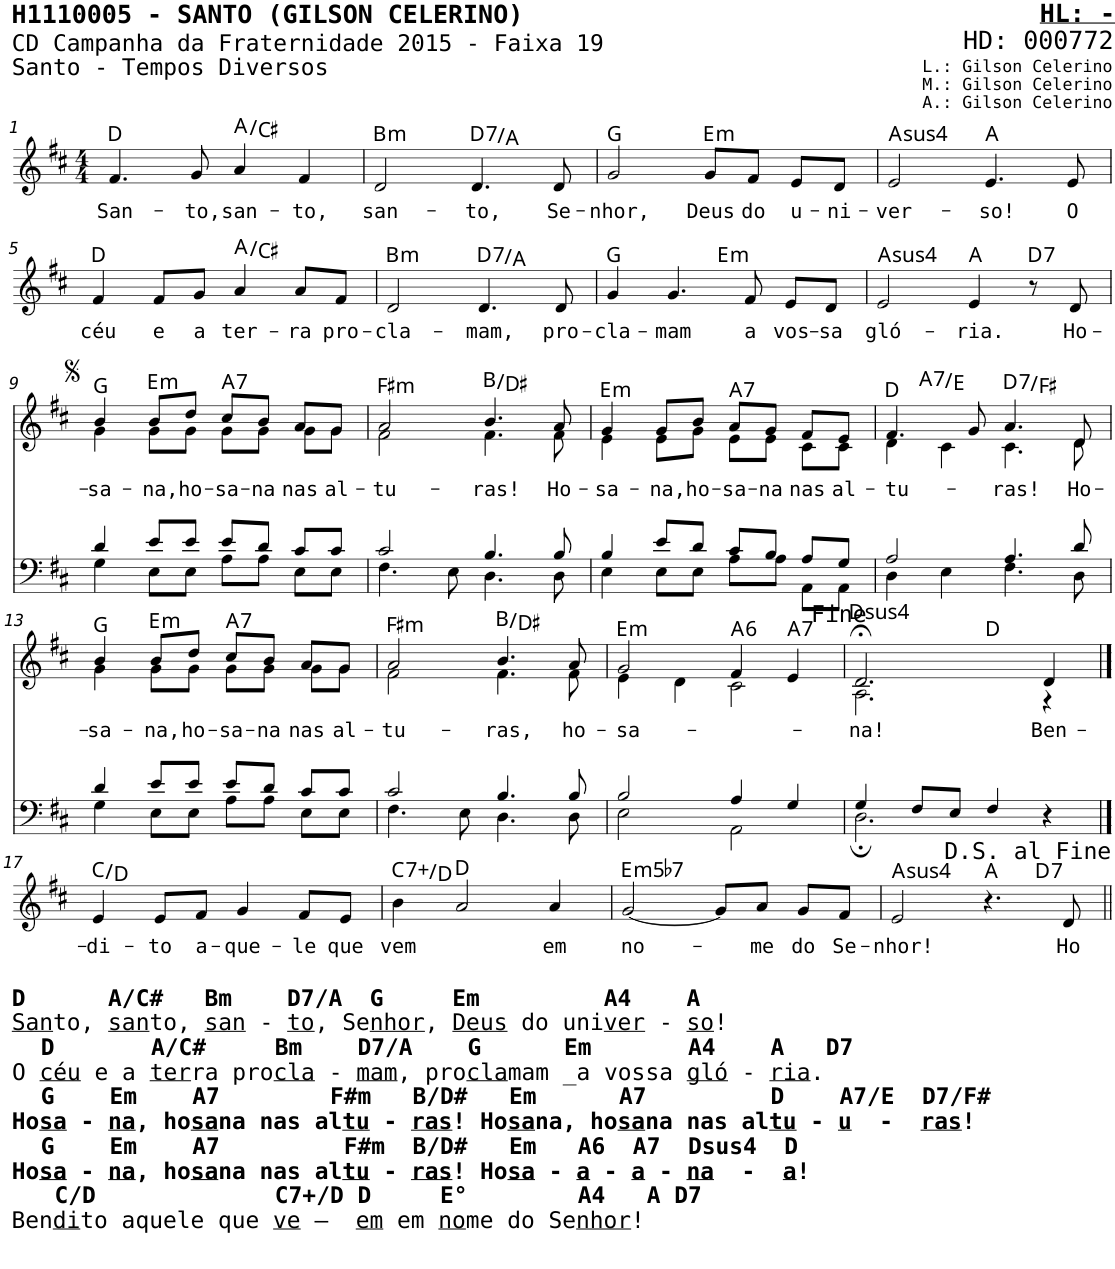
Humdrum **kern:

**kern	**kern	**text	**harte
*part2	*part1	*part1	*part1
*staff2	*staff1	*staff1	*
*I"Homens	*I"Mulheres	*	*
*stria5	*stria5	*	*
*clefF4	*clefG2	*	*
*k[f#c#]	*k[f#c#]	*	*
*M4/4	*M4/4	*	*
=1	=1	=1	=1
!	!	!LO:LY:b	!
1r	4.f#/	San-	D:maj
!	!	!LO:LY:b	!
.	8g/	-to,	.
!	!	!LO:LY:b	!
.	4a/	san-	A:maj/3
!	!	!LO:LY:b	!
.	4f#/	-to,	.
=2	=2	=2	=2
!	!	!LO:LY:b	!LO:H:kt=m
1r	2d/	san-	B:min
!	!	!LO:LY:b	!LO:H:kt=7
.	4.d/	-to,	D:7/5
!	!	!LO:LY:b	!
.	8d/	Se-	.
=3	=3	=3	=3
!	!	!LO:LY:b	!
1r	2g/	-nhor,	G:maj
!	!	!LO:LY:b	!LO:H:kt=m
.	8g/L	Deus	E:min
!	!	!LO:LY:b	!
.	8f#/J	do	.
!	!	!LO:LY:b	!
.	8e/L	u-	.
!	!	!LO:LY:b	!
.	8d/J	-ni-	.
=4	=4	=4	=4
!	!	!LO:LY:b	!LO:H:kt=4
1r	2e/	-ver-	A:sus4
!	!	!LO:LY:b	!
.	4.e/	-so!	A:maj
!	!	!LO:LY:b	!
.	8e/	O	.
!!LO:LB:g=z
=5	=5	=5	=5
!	!	!LO:LY:b	!
1r	4f#/	céu	D:maj
!	!	!LO:LY:b	!
.	8f#/L	e	.
!	!	!LO:LY:b	!
.	8g/J	a	.
!	!	!LO:LY:b	!
.	4a/	ter-	A:maj/3
!	!	!LO:LY:b	!
.	8a/L	-ra	.
!	!	!LO:LY:b	!
.	8f#/J	pro-	.
=6	=6	=6	=6
!	!	!LO:LY:b	!LO:H:kt=m
1r	2d/	-cla-	B:min
!	!	!LO:LY:b	!LO:H:kt=7
.	4.d/	-mam,	D:7/5
!	!	!LO:LY:b	!
.	8d/	pro-	.
=7	=7	=7	=7
!	!	!LO:LY:b	!
*	*^	*	*
1r	4g/	2ryy	-cla-	G:maj
!	!	!	!LO:LY:b	!
.	4.g/	.	-mam	.
!	!	!	!	!LO:H:kt=m
.	.	2ryy	.	E:min
!	!	!	!LO:LY:b	!
.	8f#/	.	a	.
!	!	!	!LO:LY:b	!
.	8e/L	.	vos-	.
!	!	!	!LO:LY:b	!
.	8d/J	.	-sa	.
=8	=8	=8	=8	=8
!	!	!	!LO:LY:b	!LO:H:kt=4
*	*v	*v	*	*
1r	2e/	gló-	A:sus4
!	!	!LO:LY:b	!
.	4e/	-ria.	A:maj
!	!	!	!LO:H:kt=7
.	8r	.	D:7
!	!	!LO:LY:b	!
.	8d/	Ho-	.
!!LO:LB:g=z
=9	=9	=9	=9
*^	*	*	*
!	!	!	!LO:LY:b	!
*	*	*^	*	*
4d/	4G\	4b/	4g\	-sa-	G:maj
!	!	!	!	!LO:LY:b	!LO:H:kt=m
8e/L	8E\L	8b/L	8g\L	-na,	E:min
!	!	!	!	!LO:LY:b	!
8e/J	8E\J	8dd/J	8g\J	ho-	.
!	!	!	!	!LO:LY:b	!LO:H:kt=7
8e/L	8A\L	8cc#/L	8g\L	-sa-	A:7
!	!	!	!	!LO:LY:b	!
8d/J	8A\J	8b/J	8g\J	-na	.
!	!	!	!	!LO:LY:b	!
8c#/L	8E\L	8a/L	8g\L	nas	.
!	!	!	!	!LO:LY:b	!
8c#/J	8E\J	8g/J	8g\J	al-	.
=10	=10	=10	=10	=10	=10
!	!	!	!	!LO:LY:b	!LO:H:kt=m
2c#/	4.F#\	2a/	2f#\	-tu-	F#:min
.	8E\	.	.	.	.
!	!	!	!	!LO:LY:b	!
4.B/	4.D\	4.b/	4.f#\	-ras!	B:maj/3
!	!	!	!	!LO:LY:b	!
8B/	8D\	8a/	8f#\	Ho-	.
=11	=11	=11	=11	=11	=11
!	!	!	!	!LO:LY:b	!LO:H:kt=m
4B/	4E\	4g/	4e\	-sa-	E:min
!	!	!	!	!LO:LY:b	!
8e/L	8E\L	8g/L	8e\L	-na,	.
!	!	!	!	!LO:LY:b	!
8d/J	8E\J	8b/J	8g\J	ho-	.
!	!	!	!	!LO:LY:b	!LO:H:kt=7
8c#/L	8A\L	8a/L	8e\L	-sa-	A:7
!	!	!	!	!LO:LY:b	!
8B/J	8A\J	8g/J	8e\J	-na	.
!	!	!	!	!LO:LY:b	!
8A/L	8AA\L	8f#/L	8c#\L	nas	.
!	!	!	!	!LO:LY:b	!
8G/J	8AA\J	8e/J	8c#\J	al-	.
=12	=12	=12	=12	=12	=12
!	!	!	!	!LO:LY:b	!
2A/	4D\	4.f#/	4d\	-tu-	D:maj
.	4E\	.	4c#\	.	.
!	!	!	!	!	!LO:H:kt=7
.	.	8g/	.	.	A:7/5
!	!	!	!	!LO:LY:b	!LO:H:kt=7
4.A/	4.F#\	4.a/	4.c#\	-ras!	D:7/3
!	!	!	!	!LO:LY:b	!
8d/	8D\	8d/	8d\	Ho-	.
!!LO:LB:g=z	!!
=13	=13	=13	=13	=13	=13
!	!	!	!	!LO:LY:b	!
4d/	4G\	4b/	4g\	sa-	G:maj
!	!	!	!	!LO:LY:b	!LO:H:kt=m
8e/L	8E\L	8b/L	8g\L	-na,	E:min
!	!	!	!	!LO:LY:b	!
8e/J	8E\J	8dd/J	8g\J	ho-	.
!	!	!	!	!LO:LY:b	!LO:H:kt=7
8e/L	8A\L	8cc#/L	8g\L	-sa-	A:7
!	!	!	!	!LO:LY:b	!
8d/J	8A\J	8b/J	8g\J	-na	.
!	!	!	!	!LO:LY:b	!
8c#/L	8E\L	8a/L	8g\L	nas	.
!	!	!	!	!LO:LY:b	!
8c#/J	8E\J	8g/J	8g\J	al-	.
=14	=14	=14	=14	=14	=14
!	!	!	!	!LO:LY:b	!LO:H:kt=m
2c#/	4.F#\	2a/	2f#\	-tu-	F#:min
.	8E\	.	.	.	.
!	!	!	!	!LO:LY:b	!
4.B/	4.D\	4.b/	4.f#\	-ras,	B:maj/3
!	!	!	!	!LO:LY:b	!
8B/	8D\	8a/	8f#\	ho-	.
=15	=15	=15	=15	=15	=15
!	!	!	!	!LO:LY:b	!LO:H:kt=m
2B/	2E\	2g/	4e\	-sa-	E:min
.	.	.	4d\	.	.
!	!	!	!	!	!LO:H:kt=6
4A/	2AA\	4f#/	2c#\	.	A:maj6
!	!	!	!	!	!LO:H:kt=7
4G/	.	4e/	.	.	A:7
*	*	*v	*v	*	*
=16	=16	=16	=16	=16
!	!	!	!LO:LY:b	!LO:H:kt=4
*	*	*^	*	*
*	*	*	*^	*	*
4G/	2.D;\	2.d;</	2.A\	2ryy	-na!	D:sus4
8F#/L	.	.	.	.	.	.
8E/J	.	.	.	.	.	.
4F#/	.	.	.	2ryy	.	D:maj
!	!	!	!	!	!LO:LY:b	!
4r	4r	4d/	4r	.	Ben-	.
!!LO:LB:g=z
==17	==17	==17	==17	==17	==17	==17
!LO:TX:b:B:t=D      A/C#   Bm    D7/A  G     Em         A4    A	!	!	!	!	!	!
!LO:TX:b:t=San	!	!	!	!	!	!
!LO:TX:b:t=to,	!	!	!	!	!	!
!LO:TX:b:t=san	!	!	!	!	!	!
!LO:TX:b:t=to,	!	!	!	!	!	!
!LO:TX:b:t=san	!	!	!	!	!	!
!LO:TX:b:t=-	!	!	!	!	!	!
!LO:TX:b:t=to	!	!	!	!	!	!
!LO:TX:b:t=, Se	!	!	!	!	!	!
!LO:TX:b:t=nhor	!	!	!	!	!	!
!LO:TX:b:t=,	!	!	!	!	!	!
!LO:TX:b:t=Deus	!	!	!	!	!	!
!LO:TX:b:t=do uni	!	!	!	!	!	!
!LO:TX:b:t=ver	!	!	!	!	!	!
!LO:TX:b:t=-	!	!	!	!	!	!
!LO:TX:b:t=so	!	!	!	!	!	!
!LO:TX:b:t=!	!	!	!	!	!	!
!LO:TX:b:B:t=D       A/C#     Bm    D7/A    G      Em       A4    A   D7	!	!	!	!	!	!
!LO:TX:b:t=O	!	!	!	!	!	!
!LO:TX:b:t=céu	!	!	!	!	!	!
!LO:TX:b:t=e a	!	!	!	!	!	!
!LO:TX:b:t=ter	!	!	!	!	!	!
!LO:TX:b:t=ra pro	!	!	!	!	!	!
!LO:TX:b:t=cla	!	!	!	!	!	!
!LO:TX:b:t=-	!	!	!	!	!	!
!LO:TX:b:t=mam	!	!	!	!	!	!
!LO:TX:b:t=, pro	!	!	!	!	!	!
!LO:TX:b:t=cla	!	!	!	!	!	!
!LO:TX:b:t=mam _a vossa	!	!	!	!	!	!
!LO:TX:b:t=gló	!	!	!	!	!	!
!LO:TX:b:t=-	!	!	!	!	!	!
!LO:TX:b:t=ria	!	!	!	!	!	!
!LO:TX:b:t=.	!	!	!	!	!	!
!LO:TX:b:B:t=G    Em    A7        F#m   B/D#   Em      A7         D    A7/E  D7/F#	!	!	!	!	!	!
!LO:TX:b:t=Ho	!	!	!	!	!	!
!LO:TX:b:t=sa	!	!	!	!	!	!
!LO:TX:b:t=-	!	!	!	!	!	!
!LO:TX:b:t=na	!	!	!	!	!	!
!LO:TX:b:t=, ho	!	!	!	!	!	!
!LO:TX:b:t=sa	!	!	!	!	!	!
!LO:TX:b:t=na nas al	!	!	!	!	!	!
!LO:TX:b:t=tu	!	!	!	!	!	!
!LO:TX:b:t=-	!	!	!	!	!	!
!LO:TX:b:t=ras	!	!	!	!	!	!
!LO:TX:b:t=! Ho	!	!	!	!	!	!
!LO:TX:b:t=sa	!	!	!	!	!	!
!LO:TX:b:t=na, ho	!	!	!	!	!	!
!LO:TX:b:t=sa	!	!	!	!	!	!
!LO:TX:b:t=na nas al	!	!	!	!	!	!
!LO:TX:b:t=tu	!	!	!	!	!	!
!LO:TX:b:t=-	!	!	!	!	!	!
!LO:TX:b:t=u	!	!	!	!	!	!
!LO:TX:b:t=-	!	!	!	!	!	!
!LO:TX:b:t=ras	!	!	!	!	!	!
!LO:TX:b:t=!	!	!	!	!	!	!
!LO:TX:b:t=G    Em    A7         F#m  B/D#   Em   A6  A7  Dsus4  D	!	!	!	!	!	!
!LO:TX:b:t=Ho	!	!	!	!	!	!
!LO:TX:b:t=sa	!	!	!	!	!	!
!LO:TX:b:t=-	!	!	!	!	!	!
!LO:TX:b:t=na	!	!	!	!	!	!
!LO:TX:b:t=, ho	!	!	!	!	!	!
!LO:TX:b:t=sa	!	!	!	!	!	!
!LO:TX:b:t=na nas al	!	!	!	!	!	!
!LO:TX:b:t=tu	!	!	!	!	!	!
!LO:TX:b:t=-	!	!	!	!	!	!
!LO:TX:b:t=ras	!	!	!	!	!	!
!LO:TX:b:t=! Ho	!	!	!	!	!	!
!LO:TX:b:t=sa	!	!	!	!	!	!
!LO:TX:b:t=-	!	!	!	!	!	!
!LO:TX:b:t=a	!	!	!	!	!	!
!LO:TX:b:t=-	!	!	!	!	!	!
!LO:TX:b:t=a	!	!	!	!	!	!
!LO:TX:b:t=-	!	!	!	!	!	!
!LO:TX:b:t=na	!	!	!	!	!	!
!LO:TX:b:t=-	!	!	!	!	!	!
!LO:TX:b:t=a	!	!	!	!	!	!
!LO:TX:b:t=!	!	!	!	!	!	!
!LO:TX:b:t=C/D             C7+/D D     E°        A4   A D7	!	!	!	!	!	!
!LO:TX:b:t=Ben	!	!	!	!	!	!
!LO:TX:b:t=di	!	!	!	!	!	!
!LO:TX:b:t=to aquele que	!	!	!	!	!	!
!LO:TX:b:t=ve	!	!	!	!	!	!
!LO:TX:b:t=–	!	!	!	!	!	!
!LO:TX:b:t=em	!	!	!	!	!	!
!LO:TX:b:t=em	!	!	!	!	!	!
!LO:TX:b:t=no	!	!	!	!	!	!
!LO:TX:b:t=me do Se	!	!	!	!	!	!
!LO:TX:b:t=nhor	!	!	!	!	!	!
!LO:TX:b:t=!	!	!	!	!	!	!
!	!	!	!	!	!LO:LY:b	!
*v	*v	*	*	*	*	*
*	*v	*v	*v	*	*
1r	4e/	-di-	C:maj/2
!	!	!LO:LY:b	!
.	8e/L	-to	.
!	!	!LO:LY:b	!
.	8f#/J	a-	.
!	!	!LO:LY:b	!
.	4g/	-que-	.
!	!	!LO:LY:b	!
.	8f#/L	-le	.
!	!	!LO:LY:b	!
.	8e/J	que	.
=18	=18	=18	=18
!	!	!LO:LY:b	!LO:H:kt=7+
1r	4b\	vem	C:aug(b7)/2
.	2a/	.	D:maj
!	!	!LO:LY:b	!
.	4a/	em	.
=19	=19	=19	=19
!	!	!LO:LY:b	!LO:H:kt=m5
1r	[2g/	no-	E:(1,5,b7)
.	8g/L]	.	.
!	!	!LO:LY:b	!
.	8a/J	-me	.
!	!	!LO:LY:b	!
.	8g/L	do	.
!	!	!LO:LY:b	!
.	8f#/J	Se-	.
=20	=20	=20	=20
!	!	!LO:LY:b	!LO:H:kt=4
*	*^	*	*
1r	2e/	2.ryy	-nhor!	A:sus4
.	4.r	.	.	A:maj
!	!	!	!	!LO:H:kt=7
.	.	4ryy	.	D:7
!	!	!	!LO:LY:b	!
.	8d/	.	Ho	.
*	*v	*v	*	*
=||	=||	=||	=||
*-	*-	*-	*-
